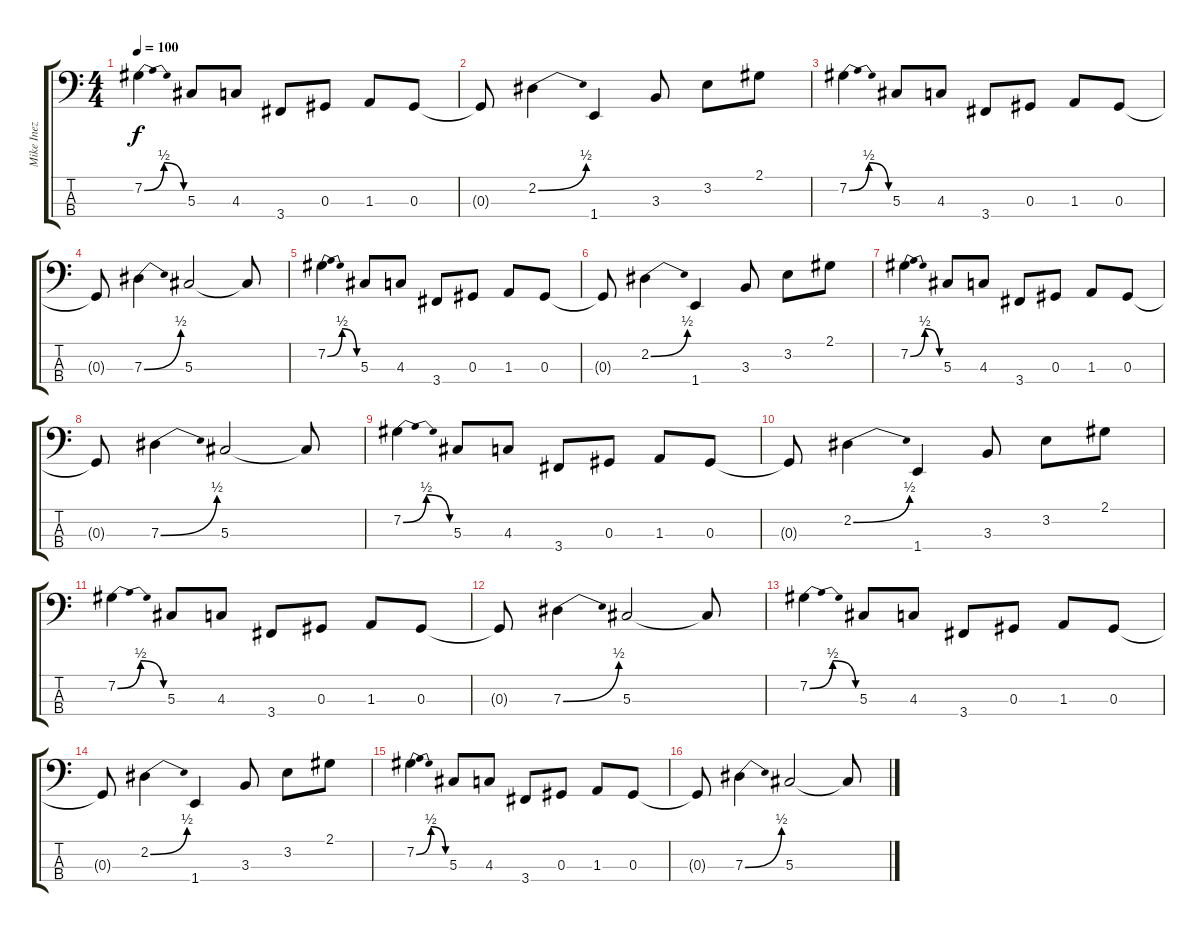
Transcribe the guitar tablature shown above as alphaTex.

\track ("Mike Inez" "Mike Inez") {instrument electricbasspick}
\staff {score tabs}
\tuning (Gb2 Db2 Ab1 Eb1) {hide}
\ts (4 4)
\tempo 100
\clef f4
\ks c
7.2{be (bendrelease 0 0 15 2 15 2 60 0)}.4{dy f} 5.3.8 4.3.8 3.4.8 0.3.8 1.3.8 0.3.8 |
0.3{t}.8 2.2{be (bend 0 0 60 2)}.4 1.4.4 3.3.8 3.2.8 2.1.8 |
7.2{be (bendrelease 0 0 15 2 15 2 60 0)}.4 5.3.8 4.3.8 3.4.8 0.3.8 1.3.8 0.3.8 |
0.3{t}.8 7.3{be (bend 0 0 60 2)}.4 5.3.2 5.3{t}.8 |
7.2{be (bendrelease 0 0 15 2 15 2 60 0)}.4 5.3.8 4.3.8 3.4.8 0.3.8 1.3.8 0.3.8 |
0.3{t}.8 2.2{be (bend 0 0 60 2)}.4 1.4.4 3.3.8 3.2.8 2.1.8 |
7.2{be (bendrelease 0 0 15 2 15 2 60 0)}.4 5.3.8 4.3.8 3.4.8 0.3.8 1.3.8 0.3.8 |
0.3{t}.8 7.3{be (bend 0 0 60 2)}.4 5.3.2 5.3{t}.8 |
7.2{be (bendrelease 0 0 15 2 15 2 60 0)}.4 5.3.8 4.3.8 3.4.8 0.3.8 1.3.8 0.3.8 |
0.3{t}.8 2.2{be (bend 0 0 60 2)}.4 1.4.4 3.3.8 3.2.8 2.1.8 |
7.2{be (bendrelease 0 0 15 2 15 2 60 0)}.4 5.3.8 4.3.8 3.4.8 0.3.8 1.3.8 0.3.8 |
0.3{t}.8 7.3{be (bend 0 0 60 2)}.4 5.3.2 5.3{t}.8 |
7.2{be (bendrelease 0 0 15 2 15 2 60 0)}.4 5.3.8 4.3.8 3.4.8 0.3.8 1.3.8 0.3.8 |
0.3{t}.8 2.2{be (bend 0 0 60 2)}.4 1.4.4 3.3.8 3.2.8 2.1.8 |
7.2{be (bendrelease 0 0 15 2 15 2 60 0)}.4 5.3.8 4.3.8 3.4.8 0.3.8 1.3.8 0.3.8 |
0.3{t}.8 7.3{be (bend 0 0 60 2)}.4 5.3.2 5.3{t}.8
